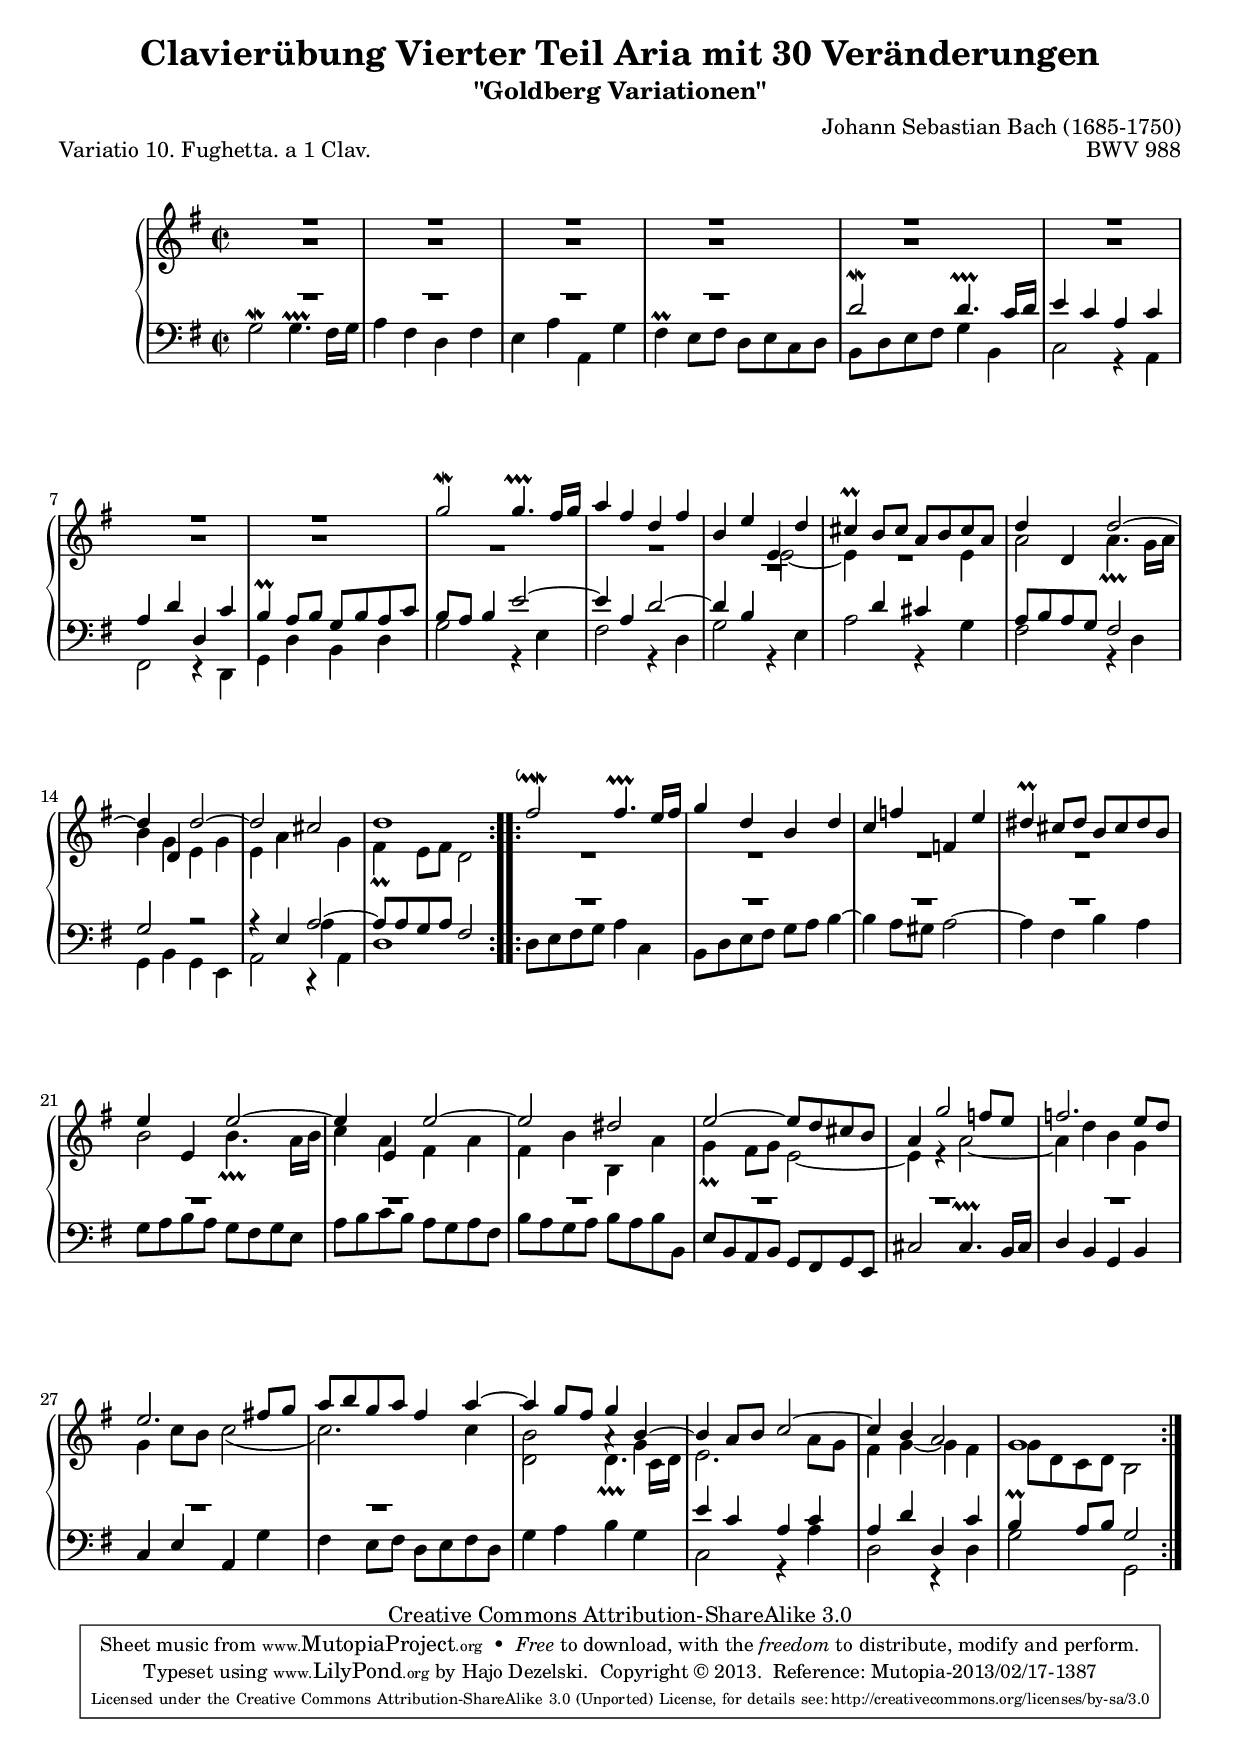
\version "2.16.1"

\paper {
    markup-system-spacing #'basic-distance = #12
    system-system-spacing #'basic-distance = #22
    ragged-bottom = ##f
}

% #(set-default-paper-size "letter")

#(set-global-staff-size 19)

\header {
        title = "Clavierübung Vierter Teil Aria mit 30 Veränderungen"
        subtitle = "\"Goldberg Variationen\""
        piece = "Variatio 10. Fughetta. a 1 Clav."
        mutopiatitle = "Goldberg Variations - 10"
        composer = "Johann Sebastian Bach (1685-1750)"
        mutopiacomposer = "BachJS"
        opus = "BWV 988"
        date = "1741"
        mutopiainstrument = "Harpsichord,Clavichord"
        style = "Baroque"
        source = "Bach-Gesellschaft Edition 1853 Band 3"
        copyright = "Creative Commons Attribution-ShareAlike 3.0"
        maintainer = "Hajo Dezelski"
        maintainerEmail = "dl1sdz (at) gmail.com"
	
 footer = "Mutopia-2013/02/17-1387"
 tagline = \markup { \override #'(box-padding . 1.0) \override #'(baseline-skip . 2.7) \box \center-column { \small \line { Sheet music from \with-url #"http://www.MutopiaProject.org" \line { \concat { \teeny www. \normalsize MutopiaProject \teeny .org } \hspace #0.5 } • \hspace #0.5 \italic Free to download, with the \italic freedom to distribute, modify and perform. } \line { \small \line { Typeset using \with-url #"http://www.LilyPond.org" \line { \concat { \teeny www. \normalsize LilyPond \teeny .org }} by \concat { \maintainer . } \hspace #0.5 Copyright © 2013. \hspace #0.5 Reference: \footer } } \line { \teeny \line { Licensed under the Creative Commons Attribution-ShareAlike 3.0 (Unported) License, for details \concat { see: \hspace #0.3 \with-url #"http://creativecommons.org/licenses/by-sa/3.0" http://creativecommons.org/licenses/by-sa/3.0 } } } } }
}

% Macros %%%%%%%%%%%%%%%%%%%%%%%%%%%%%%%%%%%%%%%%%%%%%%%%%%%%
%
 staffUpper = {\change Staff = upper \stemDown}
 staffLower = {\change Staff = lower \stemUp}

 indentRests = \override Voice.Rest #'extra-offset = #'(5.5 . 0.0 )
 noIndentRests = \revert Voice.Rest #'extra-offset
 ignoreClashNote = \once \override NoteColumn #'ignore-collision = ##t

 nb = \noBreak

%%%%%%%%%%%%%%%%%%%%%%%%%%%%%%%%%%%%%%%%%%%%%%%%%%%%%%%%%%

global = { \key g \major   \time 2/2 }

sopranoOne =   \relative c'' {
    \repeat volta 2 { %begin repeated section
    \stemUp
    \indentRests
        d1\rest | % 1
        d1\rest | % 2
        d1\rest | % 3
        d1\rest | % 4
        d1\rest | % 5
        d1\rest | % 6
        d1\rest | % 7
        d1\rest | % 8
     \noIndentRests
        g2 ^\mordent g4. ^\prallprall fis16 [ g ] | % 9
        a4 fis d fis | % 10
        b,4 e e, d' | % 11
        cis4 ^\prall b8 [ cis ] a [ b cis a ]| % 12
        d4 d, d'2 ~ | % 13
        d4 d, d'2 ~| % 14
        d2 cis | % 15
        d1 | % 16
	
    } %end of repeated section
  
    \repeat volta 2 { %begin repeated section
        fis2 ^\downmordent fis4. ^\prallprall e16 [ fis ] | % 17
        g4 d b d | % 18
        c4 f f, e' | % 19
        dis4 ^\prall cis8 [ dis ] b [ cis dis b ] | % 20
        e4 e, e'2 ~ | % 21
        e4 e, e'2 ~ | % 22
        e2 dis | % 23
        e2 ~ e8 [ d cis b ] | % 24
        a4 g'2 f8 [ e ] | % 25
        f2. e8 [ d ]|  % 26
        e2. fis!8 [ g ] | % 27
        a8 [ b g a ] fis4 a ~ | % 28
        a4 g8 [ fis ] g4 b, ~ | % 29
        b4 a8 [ b ] c2 ~ | % 30
        c4 b a2 | % 31
        g1  % 32
    } %end repeated section
}

sopranoTwo =   \relative c'' {
    \repeat volta 2 { %begin repeated section
    \stemDown
    \indentRests
        g1\rest | % 1
        g1\rest | % 2
        g1\rest | % 3
        g1\rest | % 4
        g1\rest | % 5
        g1\rest | % 6
        g1\rest | % 7
        g1\rest | % 8
        e1\rest | % 9
        e1\rest | % 10
        a,1\rest | % 11
        c1\rest | % 12
     \noIndentRests
        a'2 a4. _\prallprall g16 [ a ] | % 13
        b4 g e g | % 14
        e4 a \staffLower \stemDown a, \staffUpper g' | % 15
        fis4 _\prall e8 [ fis ] d2 | % 16
	
    } %end of repeated section
  
    \repeat volta 2 { %begin repeated section
    	\indentRests
        r1 | % 17
        r1 | % 18
        r1 | % 19
        r1 | % 20
        \noIndentRests
        b'2 b4. _\prallprall a16 [ b ]| % 21
        c4 a fis a | % 22
        fis4 b b, a'| % 23
        g4_\prall fis8 [ g ] e2 ~| % 24
        e4 r4 a2 ~| % 25
        a4 d b g | % 26
        g4 c8 [ b ] c2 (| % 27
        c2. ) c4| % 28
        \ignoreClashNote b2 a4\rest g4| % 29
        <e>2. a8 [ g ] | % 30
        fis4 g ~ g fis | % 31
        g8 [ d c d ] b2| % 32
    } %end repeated section
}
systemBreaks = {
	s1 \repeat unfold 5 {\nb s1}  %System1
	s1 \repeat unfold 6 {\nb s1}  %System2
	s1 \repeat unfold 6 {\nb s1}  %System3
	s1 \repeat unfold 5 {\nb s1}  %System4
	s1 \repeat unfold 5 {\nb s1}  %System5
}

soprano = << \sopranoOne \\ \sopranoTwo \\ \systemBreaks >>


%%
%% Bass Clef
%% 

bassOne =   \relative d' {
    \repeat volta 2 { %begin repeated section
    \stemUp \clef "bass"
    \indentRests
        e1\rest | % 1
        e1\rest | % 2
        e1\rest | % 3
        e1\rest | % 4
     \noIndentRests
	d2 ^\mordent d4. ^\prallprall c16 [ d ] | % 5
        e4 c a c | % 6
        a4 d d, c' | % 7
        b4 ^\prall a8 [ b ] g [ b a c ] | % 8
        b8 [ a ] b4 e2 ~ | % 9
        e4 a, d2 ~ | % 10
        d4 b \staffUpper e2_~ | % 11
        e4 \staffLower d cis \staffUpper e | % 12
        \staffLower a,8 [ b a g ] fis2 | % 13
        g2 r2 | % 14
        r4 e4 \stemUp a2 ~ | % 15
        a8 [ a g a ] fis2 | % 16	
    } %end of repeated section
  
    \repeat volta 2 { %begin repeated section
        \indentRests
    	d'1\rest | % 17
        d1\rest | % 18
        d1\rest | % 19
        d1\rest | % 20
        d1\rest | % 21
        d1\rest | % 22
        d1\rest | % 23
        d1\rest | % 24
        \override Voice.Rest #'extra-offset = #'(2.8 . 0.0 )
        d1\rest | % 25
        \indentRests
        d1\rest | % 26
        d1\rest | % 27
        d1\rest | % 28
        \noIndentRests \staffUpper
        d2 d4. _\prallprall c16 [ d ] | % 29
        \staffLower <e>4 c a c | % 30
        a4 d d, c' | % 31
        b4 ^\prall a8 [ b ] g2 | % 32 
    } %end repeated section
}

bassTwo =   \relative c'' {
    \repeat volta 2 { %begin repeated section
    \stemDown
        g,2^\mordent g4. ^\prallprall fis16 [ g ] | % 1
        a4 fis4 d fis | % 2
        e4 a a, g' | % 3
        fis4 ^\prall e8 [ fis ] d [ e c d ] | % 4
        b8 [ d e fis ] g4 b, | % 5
        c2 r4 a4 | % 6
        fis2 r4 d4 | % 7
        g4 d' b d | % 8
        g2 r4 e4 | % 9
        fis2 r4 d4 | % 10
        g2 r4 e4 | % 11
        a2 r4 g4 | % 12
        fis2 r4 d4 | % 13
        g,4 b g e | % 14
        a2 r4 a4 | % 15
        d1 	| % 16
    } %end of repeated section
  
    \repeat volta 2 { %begin repeated section
        d8 [ e fis g ] a4 c, | % 17
        b8 [ d e fis ] g [ a ] b4 ^~ | % 18
        b4 a8 [ gis8 ] a2 ^~ | % 19
        a4 fis b a | % 20
        g8 [ a b a ] g [ fis g e ] | % 21
        a8 [ b c b ] a [ g a fis ] | % 22
        b8 [ a g a ] b [ a b b, ] | % 23
        e8 ^[ b a b ] g ^[ fis g e ] | % 24
        \stemUp cis'2 cis4.^\prallprall b16 [ cis ] | % 25
        d4 b g b | % 26
        c4 e a, \stemDown g' | % 27
        fis4 e8 [ fis ] d [ e fis d ] | % 28
        g4 a b g | % 29
        c,2 r4 a'4 | % 30
        d,2 r4 d4 | % 31
        g2 g, | % 32
    } %end repeated section
}


bass = << \bassOne \\ \bassTwo>>


%% Merge score - Piano staff

\score {
    \context PianoStaff <<
        \set PianoStaff.midiInstrument = "harpsichord"
        \context Staff = "upper" { \clef "treble" \global \soprano  }
        \context Staff = "lower"  { \clef "bass" \global \bass }
    >>
    \layout{ }
    \midi { }
}
